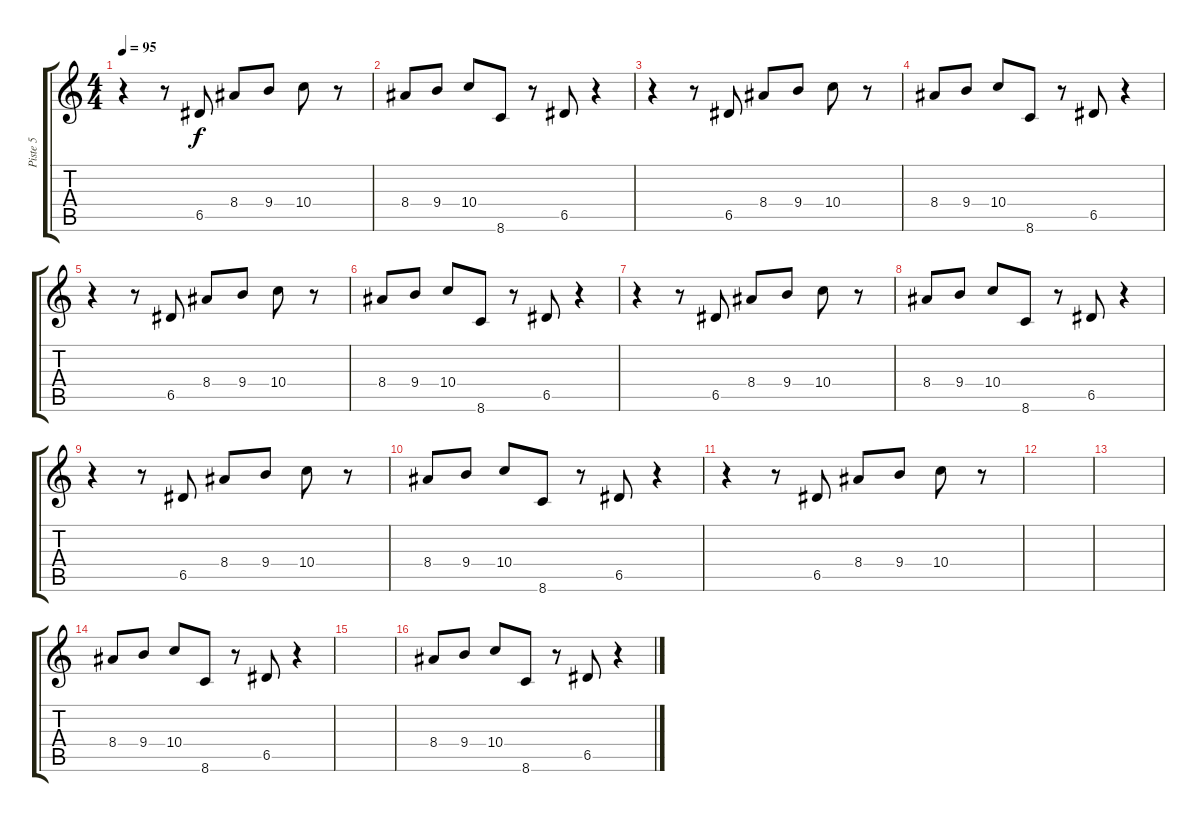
\track ("Piste 5" "Piste 5") {instrument overdrivenguitar}
\staff {score tabs}
\tuning (E4 B3 G3 D3 A2 E2) {hide}
\ts (4 4)
\tempo 95
\clef g2
\ks c
r.4{dy f} r.8 6.5.8 8.4.8 9.4.8 10.4.8 r.8 |
8.4.8 9.4.8 10.4.8 8.6.8 r.8 6.5.8 r.4 |
r.4 r.8 6.5.8 8.4.8 9.4.8 10.4.8 r.8 |
8.4.8 9.4.8 10.4.8 8.6.8 r.8 6.5.8 r.4 |
r.4 r.8 6.5.8 8.4.8 9.4.8 10.4.8 r.8 |
8.4.8 9.4.8 10.4.8 8.6.8 r.8 6.5.8 r.4 |
r.4 r.8 6.5.8 8.4.8 9.4.8 10.4.8 r.8 |
8.4.8 9.4.8 10.4.8 8.6.8 r.8 6.5.8 r.4 |
r.4 r.8 6.5.8 8.4.8 9.4.8 10.4.8 r.8 |
8.4.8 9.4.8 10.4.8 8.6.8 r.8 6.5.8 r.4 |
r.4 r.8 6.5.8 8.4.8 9.4.8 10.4.8 r.8 |
|
|
8.4.8 9.4.8 10.4.8 8.6.8 r.8 6.5.8 r.4 |
|
8.4.8 9.4.8 10.4.8 8.6.8 r.8 6.5.8 r.4
